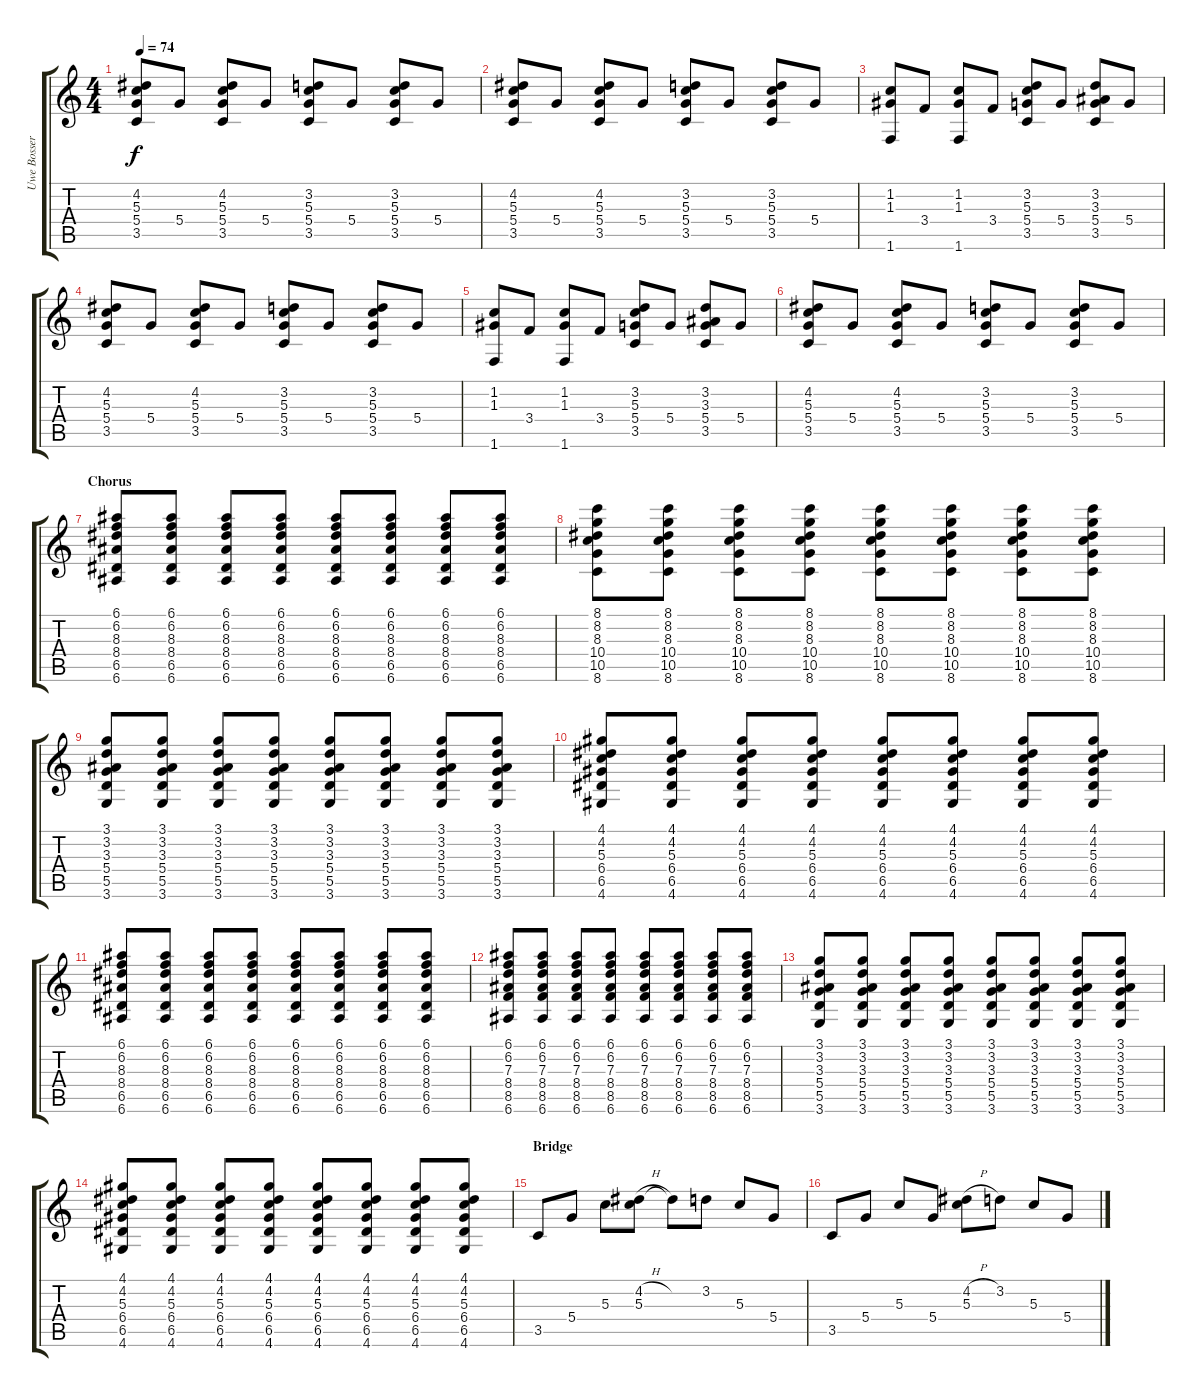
\track ("Uwe Bossert" "Uwe Bosser") {instrument acousticguitarsteel}
\staff {score tabs}
\tuning (E4 B3 G3 D3 A2 E2) {hide}
\ts (4 4)
\tempo 74
\clef g2
\ks c
(4.2 5.3 5.4 3.5).8{dy f} 5.4.8 (4.2 5.3 5.4 3.5).8 5.4.8 (3.2 5.3 5.4 3.5).8 5.4.8 (3.2 5.3 5.4 3.5).8 5.4.8 |
(4.2 5.3 5.4 3.5).8 5.4.8 (4.2 5.3 5.4 3.5).8 5.4.8 (3.2 5.3 5.4 3.5).8 5.4.8 (3.2 5.3 5.4 3.5).8 5.4.8 |
(1.2 1.3 1.6).8 3.4.8 (1.2 1.3 1.6).8 3.4.8 (3.2 5.3 5.4 3.5).8 5.4.8 (3.2 3.3 5.4 3.5).8 5.4.8 |
(4.2 5.3 5.4 3.5).8 5.4.8 (4.2 5.3 5.4 3.5).8 5.4.8 (3.2 5.3 5.4 3.5).8 5.4.8 (3.2 5.3 5.4 3.5).8 5.4.8 |
(1.2 1.3 1.6).8 3.4.8 (1.2 1.3 1.6).8 3.4.8 (3.2 5.3 5.4 3.5).8 5.4.8 (3.2 3.3 5.4 3.5).8 5.4.8 |
(4.2 5.3 5.4 3.5).8 5.4.8 (4.2 5.3 5.4 3.5).8 5.4.8 (3.2 5.3 5.4 3.5).8 5.4.8 (3.2 5.3 5.4 3.5).8 5.4.8 |
\section ("" "Chorus")
(6.1 6.2 8.3 8.4 6.5 6.6).8 (6.1 6.2 8.3 8.4 6.5 6.6).8 (6.1 6.2 8.3 8.4 6.5 6.6).8 (6.1 6.2 8.3 8.4 6.5 6.6).8 (6.1 6.2 8.3 8.4 6.5 6.6).8 (6.1 6.2 8.3 8.4 6.5 6.6).8 (6.1 6.2 8.3 8.4 6.5 6.6).8 (6.1 6.2 8.3 8.4 6.5 6.6).8 |
(8.1 8.2 8.3 10.4 10.5 8.6).8 (8.1 8.2 8.3 10.4 10.5 8.6).8 (8.1 8.2 8.3 10.4 10.5 8.6).8 (8.1 8.2 8.3 10.4 10.5 8.6).8 (8.1 8.2 8.3 10.4 10.5 8.6).8 (8.1 8.2 8.3 10.4 10.5 8.6).8 (8.1 8.2 8.3 10.4 10.5 8.6).8 (8.1 8.2 8.3 10.4 10.5 8.6).8 |
(3.1 3.2 3.3 5.4 5.5 3.6).8 (3.1 3.2 3.3 5.4 5.5 3.6).8 (3.1 3.2 3.3 5.4 5.5 3.6).8 (3.1 3.2 3.3 5.4 5.5 3.6).8 (3.1 3.2 3.3 5.4 5.5 3.6).8 (3.1 3.2 3.3 5.4 5.5 3.6).8 (3.1 3.2 3.3 5.4 5.5 3.6).8 (3.1 3.2 3.3 5.4 5.5 3.6).8 |
(4.1 4.2 5.3 6.4 6.5 4.6).8 (4.1 4.2 5.3 6.4 6.5 4.6).8 (4.1 4.2 5.3 6.4 6.5 4.6).8 (4.1 4.2 5.3 6.4 6.5 4.6).8 (4.1 4.2 5.3 6.4 6.5 4.6).8 (4.1 4.2 5.3 6.4 6.5 4.6).8 (4.1 4.2 5.3 6.4 6.5 4.6).8 (4.1 4.2 5.3 6.4 6.5 4.6).8 |
(6.1 6.2 8.3 8.4 6.5 6.6).8 (6.1 6.2 8.3 8.4 6.5 6.6).8 (6.1 6.2 8.3 8.4 6.5 6.6).8 (6.1 6.2 8.3 8.4 6.5 6.6).8 (6.1 6.2 8.3 8.4 6.5 6.6).8 (6.1 6.2 8.3 8.4 6.5 6.6).8 (6.1 6.2 8.3 8.4 6.5 6.6).8 (6.1 6.2 8.3 8.4 6.5 6.6).8 |
(6.1 6.2 7.3 8.4 8.5 6.6).8 (6.1 6.2 7.3 8.4 8.5 6.6).8 (6.1 6.2 7.3 8.4 8.5 6.6).8 (6.1 6.2 7.3 8.4 8.5 6.6).8 (6.1 6.2 7.3 8.4 8.5 6.6).8 (6.1 6.2 7.3 8.4 8.5 6.6).8 (6.1 6.2 7.3 8.4 8.5 6.6).8 (6.1 6.2 7.3 8.4 8.5 6.6).8 |
(3.1 3.2 3.3 5.4 5.5 3.6).8 (3.1 3.2 3.3 5.4 5.5 3.6).8 (3.1 3.2 3.3 5.4 5.5 3.6).8 (3.1 3.2 3.3 5.4 5.5 3.6).8 (3.1 3.2 3.3 5.4 5.5 3.6).8 (3.1 3.2 3.3 5.4 5.5 3.6).8 (3.1 3.2 3.3 5.4 5.5 3.6).8 (3.1 3.2 3.3 5.4 5.5 3.6).8 |
(4.1 4.2 5.3 6.4 6.5 4.6).8 (4.1 4.2 5.3 6.4 6.5 4.6).8 (4.1 4.2 5.3 6.4 6.5 4.6).8 (4.1 4.2 5.3 6.4 6.5 4.6).8 (4.1 4.2 5.3 6.4 6.5 4.6).8 (4.1 4.2 5.3 6.4 6.5 4.6).8 (4.1 4.2 5.3 6.4 6.5 4.6).8 (4.1 4.2 5.3 6.4 6.5 4.6).8 |
\section ("" "Bridge")
3.5.8 5.4.8 5.3.8 (4.2{h} 5.3).8 4.2{t}.8 3.2.8 5.3.8 5.4.8 |
3.5.8 5.4.8 5.3.8 5.4.8 (4.2{h} 5.3).8 3.2.8 5.3.8 5.4.8
